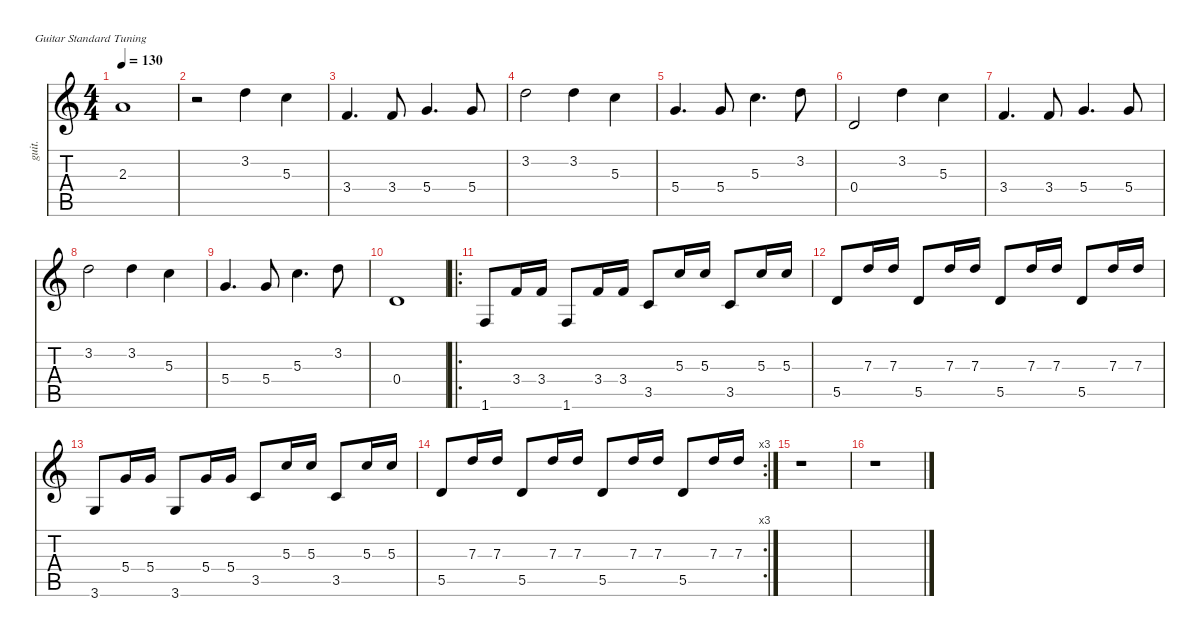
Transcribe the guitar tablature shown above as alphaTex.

\defaultSystemsLayout 4
\hideDynamics
\bracketExtendMode nobrackets
\otherSystemsTrackNameOrientation horizontal
\track ("Clean Guitar" "guit.") {defaultSystemsLayout 8 instrument electricguitarclean}
\staff {score tabs}
\tuning (E4 B3 G3 D3 A2 E2)
\ts (4 4)
\tempo 130
\clef g2
\ks c
2.3{t}.1{dy f beam Up} |
r.2{beam Down} 3.2.4{beam Down} 5.3.4{beam Down} |
3.4.4{d beam Up} 3.4.8{beam Up} 5.4.4{d beam Up} 5.4.8{beam Up} |
3.2.2{beam Down} 3.2.4{beam Down} 5.3.4{beam Down} |
5.4.4{d beam Up} 5.4.8{beam Up} 5.3.4{d beam Down} 3.2.8{beam Down} |
0.4.2{beam Up} 3.2.4{beam Down} 5.3.4{beam Down} |
3.4.4{d beam Up} 3.4.8{beam Up} 5.4.4{d beam Up} 5.4.8{beam Up} |
3.2.2{beam Down} 3.2.4{beam Down} 5.3.4{beam Down} |
5.4.4{d beam Up} 5.4.8{beam Up} 5.3.4{d beam Down} 3.2.8{beam Down} |
0.4.1{beam Up} |
\ro
1.6.8{dy mf beam Up} 3.4.16{beam Up} 3.4.16{beam Up} 1.6.8{beam Up} 3.4.16{beam Up} 3.4.16{beam Up} 3.5.8{beam Up} 5.3.16{beam Up} 5.3.16{beam Up} 3.5.8{beam Up} 5.3.16{beam Up} 5.3.16{beam Up} |
5.5.8{beam Up} 7.3.16{beam Up} 7.3.16{beam Up} 5.5.8{beam Up} 7.3.16{beam Up} 7.3.16{beam Up} 5.5.8{beam Up} 7.3.16{beam Up} 7.3.16{beam Up} 5.5.8{beam Up} 7.3.16{beam Up} 7.3.16{beam Up} |
3.6.8{beam Up} 5.4.16{beam Up} 5.4.16{beam Up} 3.6.8{beam Up} 5.4.16{beam Up} 5.4.16{beam Up} 3.5.8{beam Up} 5.3.16{beam Up} 5.3.16{beam Up} 3.5.8{beam Up} 5.3.16{beam Up} 5.3.16{beam Up} |
\rc 3
5.5.8{beam Up} 7.3.16{beam Up} 7.3.16{beam Up} 5.5.8{beam Up} 7.3.16{beam Up} 7.3.16{beam Up} 5.5.8{beam Up} 7.3.16{beam Up} 7.3.16{beam Up} 5.5.8{beam Up} 7.3.16{beam Up} 7.3.16{beam Up} |
r.1{beam Down} |
r.1{beam Down}
